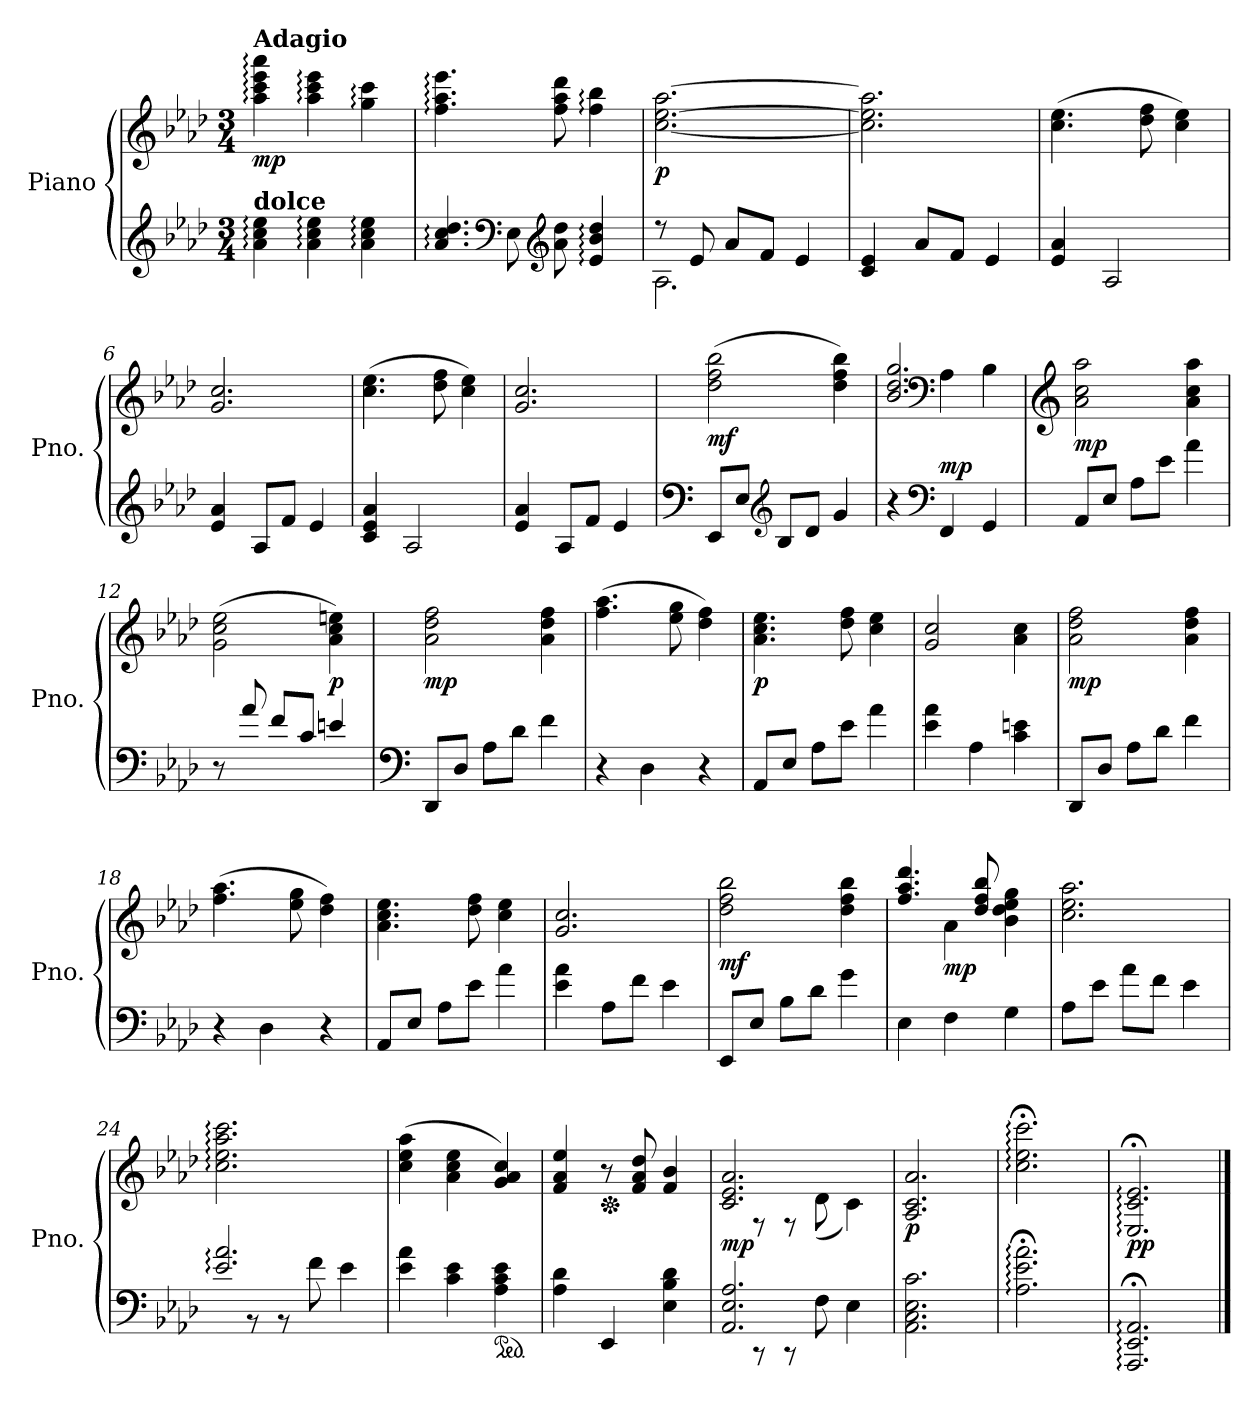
**kern	**kern	**dynam
*part1	*part1	*part1
*staff2	*staff1	*staff1/2
*I"Piano	*	*
*I'Pno.	*	*
*clefG2	*clefG2	*
*k[b-e-a-d-]	*k[b-e-a-d-]	*
*M3/4	*M3/4	*
=1	=1	=1
!	!LO:TX:a:B:t=Adagio	!
!LO:TX:a:B:t=dolce	!	!
!	!	!LO:DY:b
4a-\: 4cc\: 4ee-\:	4aa-\: 4ccc\: 4eee-\: 4aaa-\:	mp
4a-\: 4cc\: 4ee-\:	4aa-\: 4ccc\: 4eee-\:	.
4a-\: 4cc\: 4ee-\:	4gg\: 4ccc\:	.
=2	=2	=2
*^	*	*
4.a-/: 4.cc/: 4.dd-/:	4ryy	4.ff\: 4.aa-\: 4.eee-\:	.
*clefF4	*	*	*
.	8E-\	.	.
*clefG2	*	*	*
8a-\ 8dd-\	4.ryy	8ff\ 8aa-\ 8ddd-\	.
4e-/: 4b-/: 4dd-/:	.	4ff\: 4bb-\:	.
=3	=3	=3	=3
!	!	!	!LO:DY:b
8r	2.A-\	[2.cc\ [2.ee-\ [2.aa-\	p
8e-/	.	.	.
8a-/L	.	.	.
8f/J	.	.	.
4e-/	.	.	.
*v	*v	*	*
=4	=4	=4
4c/ 4e-/	2.cc\] 2.ee-\] 2.aa-\]	.
8a-/L	.	.
8f/J	.	.
4e-/	.	.
=5	=5	=5
4e-/ 4a-/	(>4.cc\ 4.ee-\	.
2A-/	.	.
.	8dd-\ 8ff\	.
.	4cc\ 4ee-\)	.
=6	=6	=6
4e-/ 4a-/	2.g/ 2.cc/	.
8A-/L	.	.
8f/J	.	.
4e-/	.	.
!!LO:LB:g=z
=7	=7	=7
4c/ 4e-/ 4a-/	(>4.cc\ 4.ee-\	.
2A-/	.	.
.	8dd-\ 8ff\	.
.	4cc\ 4ee-\)	.
=8	=8	=8
4e-/ 4a-/	2.g/ 2.cc/	.
8A-/L	.	.
8f/J	.	.
4e-/	.	.
=9	=9	=9
*clefF4	*	*
!	!	!LO:DY:b
8EE-/L	(>2dd-\ 2ff\ 2bb-\	mf
8E-/J	.	.
*clefG2	*	*
8B-/L	.	.
8d-/J	.	.
4g/	4dd-\ 4ff\ 4bb-\)	.
=10	=10	=10
*	*^	*
4r	2.b-/ 2.dd-/ 2.gg/	4ryy	.
*clefF4	*clefF4	*	*
!	!	!	!LO:DY:a=2
4FF/	.	4A-\	mp
4GG/	.	4B-\	.
*	*v	*v	*
=11	=11	=11
*	*clefG2	*
*	*^	*
!	!	!	!LO:DY:b
*	*v	*v	*
8AA-/L	2a-\ 2cc\ 2aa-\	mp
8E-/J	.	.
8A-\L	.	.
8e-\J	.	.
4a-\	4a-\ 4cc\ 4aa-\	.
!!LO:LB:g=z
=12	=12	=12
8r	(>2g\ 2cc\ 2ee-\	.
8a-/	.	.
8f/L	.	.
8c/J	.	.
!	!	!LO:DY:b
4en/	4a-\ 4cc\ 4een\)	p
=13	=13	=13
*clefF4	*	*
!	!	!LO:DY:b
8DD-/L	2a-\ 2dd-\ 2ff\	mp
8D-/J	.	.
8A-\L	.	.
8d-\J	.	.
4f\	4a-\ 4dd-\ 4ff\	.
=14	=14	=14
4r	(>4.ff\ 4.aa-\	.
4D-\	.	.
.	8ee-\ 8gg\	.
4r	4dd-\ 4ff\)	.
=15	=15	=15
!	!	!LO:DY:b
8AA-/L	4.a-\ 4.cc\ 4.ee-\	p
8E-/J	.	.
8A-\L	.	.
8e-\J	8dd-\ 8ff\	.
4a-\	4cc\ 4ee-\	.
=16	=16	=16
4e-\ 4a-\	2g/ 2cc/	.
4A-\	.	.
4c\ 4en\	4a-\ 4cc\	.
=17	=17	=17
!	!	!LO:DY:b
8DD-/L	2a-\ 2dd-\ 2ff\	mp
8D-/J	.	.
8A-\L	.	.
8d-\J	.	.
4f\	4a-\ 4dd-\ 4ff\	.
=18	=18	=18
4r	(>4.ff\ 4.aa-\	.
4D-\	.	.
.	8ee-\ 8gg\	.
4r	4dd-\ 4ff\)	.
!!LO:LB:g=z
=19	=19	=19
8AA-/L	4.a-\ 4.cc\ 4.ee-\	.
8E-/J	.	.
8A-\L	.	.
8e-\J	8dd-\ 8ff\	.
4a-\	4cc\ 4ee-\	.
=20	=20	=20
4e-\ 4a-\	2.g/ 2.cc/	.
8A-\L	.	.
8f\J	.	.
4e-\	.	.
=21	=21	=21
!	!	!LO:DY:b
8EE-/L	2dd-\ 2ff\ 2bb-\	mf
8E-/J	.	.
8B-\L	.	.
8d-\J	.	.
4g\	4dd-\ 4ff\ 4bb-\	.
=22	=22	=22
*	*^	*
4E-\	4.ff/ 4.aa-/ 4.ddd-/	4ryy	.
!	!	!	!LO:DY:b
4F\	.	4a-\	mp
.	8dd-/ 8ff/ 8bb-/	.	.
4G\	4b-\ 4dd-\ 4ee-\ 4gg\	4ryy	.
*	*v	*v	*
=23	=23	=23
8A-\L	2.cc\ 2.ee-\ 2.aa-\	.
8e-\J	.	.
8a-\L	.	.
8f\J	.	.
4e-\	.	.
=24	=24	=24
*^	*	*
2.e-/: 2.a-/:	8ryy	2.cc\: 2.ee-\: 2.aa-\: 2.ccc\:	.
.	8r	.	.
.	8r	.	.
.	8f\	.	.
.	4e-\	.	.
*v	*v	*	*
!!LO:LB:g=z
=25	=25	=25
4e-\ 4a-\	(>4cc\ 4ee-\ 4aa-\	.
4c\ 4e-\	4a-\ 4cc\ 4ee-\	.
*ped	*	*
4A-\ 4c\ 4e-\	4g/ 4a-/ 4cc/)	.
=26	=26	=26
4A-\ 4d-\	4f/ 4a-/ 4ee-/	.
*	*Xped	*
4EE-/	8r	.
.	8f/ 8a-/ 8dd-/	.
4E-\ 4B-\ 4d-\	4f/ 4b-/	.
=27	=27	=27
*^	*^	*
!	!	!	!	!LO:DY:b
2.AA-/ 2.E-/ 2.A-/	8ryy	2.c/ 2.e-/ 2.a-/	8ryy	mp
.	8r	.	8r	.
.	8r	.	8r	.
.	8F\	.	(<8d-\	.
.	4E-\	.	4c\)	.
=28	=28	=28	=28	=28
!	!	!	!	!LO:DY:b
*v	*v	*	*	*
*	*v	*v	*
2.AA-\ 2.C\ 2.E-\ 2.c\	2.A-/ 2.c/ 2.a-/	p
=29	=29	=29
2.A-\;<: 2.e-\;<: 2.a-\;<:	2.cc\;<: 2.ee-\;<: 2.ccc\;<:	.
=30	=30	=30
!	!	!LO:DY:b
2.AAA-/;<: 2.EE-/;<: 2.AA-/;<:	2.E-/;<: 2.c/;<: 2.e-/;<:	pp
==	==	==
*-	*-	*-
